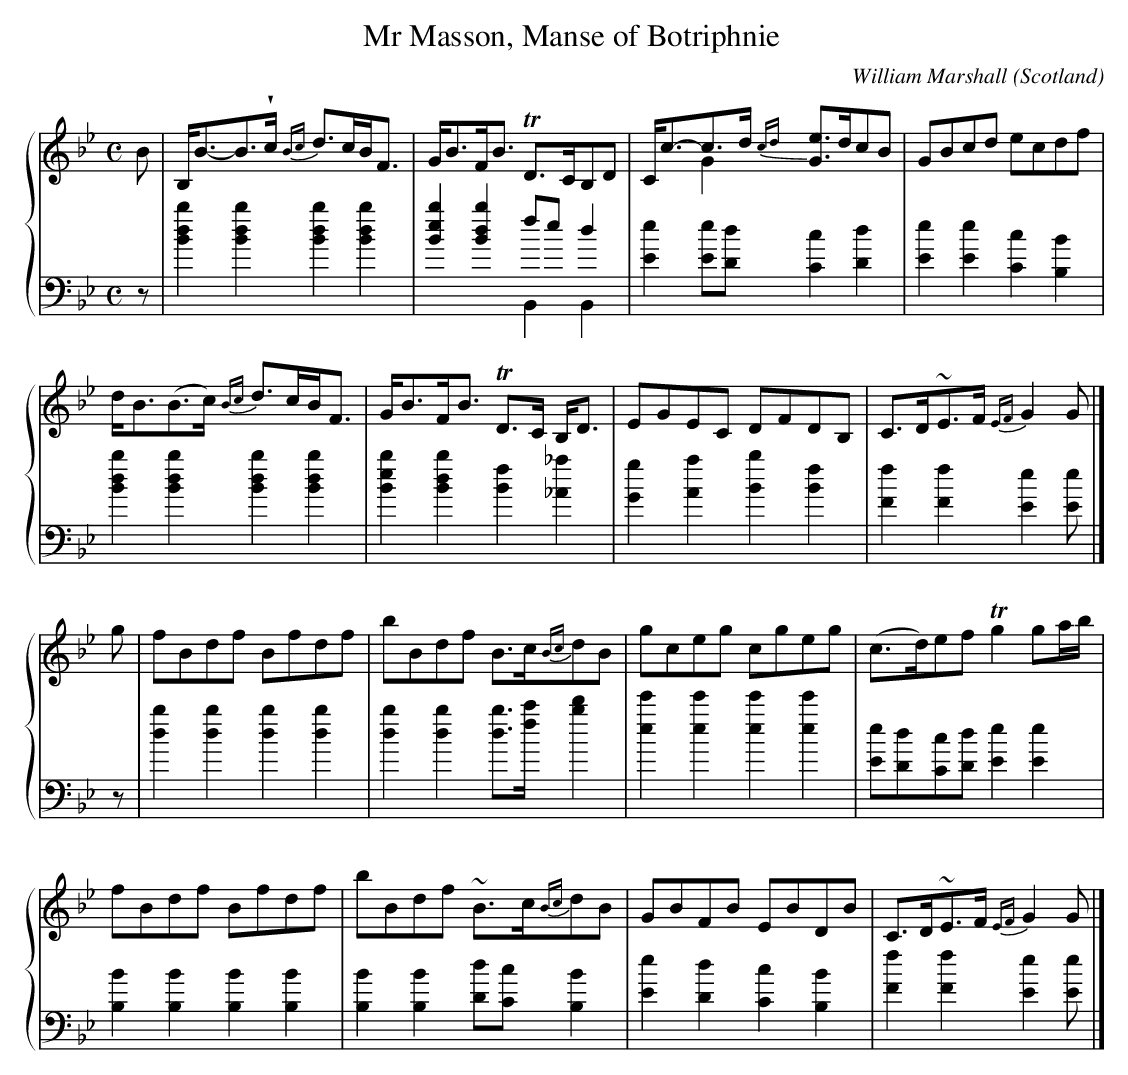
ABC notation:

X:1
T:Mr Masson, Manse of Botriphnie
C:William Marshall
L:1/8
M:C
O:Scotland
K:Bb
%%staves {1 2}
V:1
B | \
B,<B-B>!wedge!c {Bc}d>cB<F | G<BF<B !trill!D>CB,D | \
C<c-c>d {cd}[eG]>dcB &x2G2-x4 | GBcd ecdf |
d<B(B>c) {Bc}d>cB<F | G<BF<B !trill!D>C B,<D | \
EGEC DFDB, | C>D~E>F {EF}G2 G |]
g | \
fBdf Bfdf | bBdf B>c{Bc}dB | gceg cgeg | (c>d)ef !trill!g2 ga/b/ |
fBdf Bfdf | bBdf ~B>c{Bc}dB | GBFB EBDB | C>D~E>F {EF}G2 G |]
V:2 clef=bass
L:1/4
z/ | \
[Bdb][Bdb][Bdb][Bdb] | [Beb][Bdb]f/e/d & x2B,,B,, | [Ee][Ee]/[Dd]/[Cc][Dd] | [Ee][Ee][Cc] [B,B] | \
[Bdb][Bdb][Bdb][Bdb] | [Beb][Bdb][Bf][_A_a] | [Gg][Aa][Bb][Bf] | [Ff][Ff][Ee][Ee]/ |] \
z/ | \
[db][db][db][db] | [db][db][db]3//[fc']//[bd'] | \
[ee'][ee'][ee'][ee'] | [Ee]/[Dd]/[Cc]/[Dd]/[Ee][Ee] | \
[B,B][B,B][B,B][B,B] | [B,B][B,B][Dd]/[Cc]/[B,B] | \
[Ee][Dd][Cc][B,B] | [Ff][Ff][Ee][Ee]/ |]
